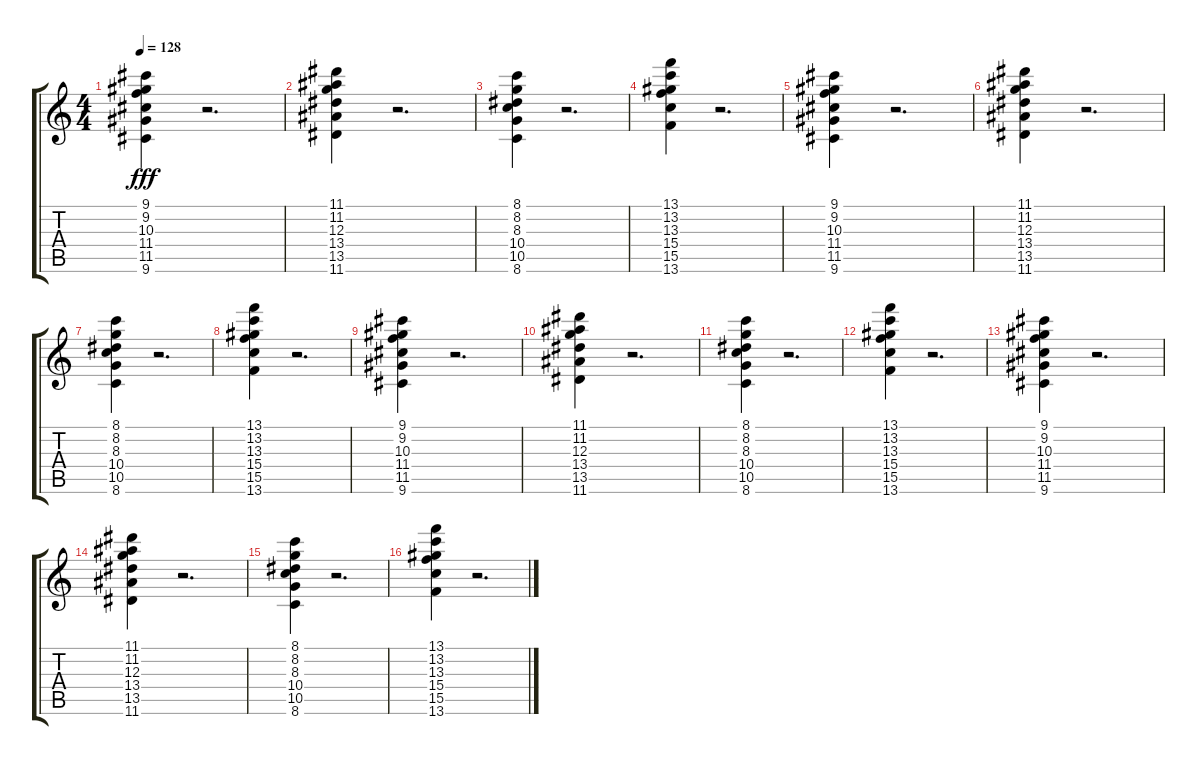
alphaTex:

\track "" {instrument overdrivenguitar}
\staff {score tabs}
\tuning (E4 B3 G3 D3 A2 E2) {hide}
\ts (4 4)
\tempo 128
\clef g2
\ks c
(9.1 9.2 10.3 11.4 11.5 9.6).4{dy fff} r.2{d} |
(11.1 11.2 12.3 13.4 13.5 11.6).4 r.2{d} |
(8.1 8.2 8.3 10.4 10.5 8.6).4 r.2{d} |
(13.1 13.2 13.3 15.4 15.5 13.6).4 r.2{d} |
(9.1 9.2 10.3 11.4 11.5 9.6).4 r.2{d} |
(11.1 11.2 12.3 13.4 13.5 11.6).4 r.2{d} |
(8.1 8.2 8.3 10.4 10.5 8.6).4 r.2{d} |
(13.1 13.2 13.3 15.4 15.5 13.6).4 r.2{d} |
(9.1 9.2 10.3 11.4 11.5 9.6).4 r.2{d} |
(11.1 11.2 12.3 13.4 13.5 11.6).4 r.2{d} |
(8.1 8.2 8.3 10.4 10.5 8.6).4 r.2{d} |
(13.1 13.2 13.3 15.4 15.5 13.6).4 r.2{d} |
(9.1 9.2 10.3 11.4 11.5 9.6).4 r.2{d} |
(11.1 11.2 12.3 13.4 13.5 11.6).4 r.2{d} |
(8.1 8.2 8.3 10.4 10.5 8.6).4 r.2{d} |
(13.1 13.2 13.3 15.4 15.5 13.6).4 r.2{d}
